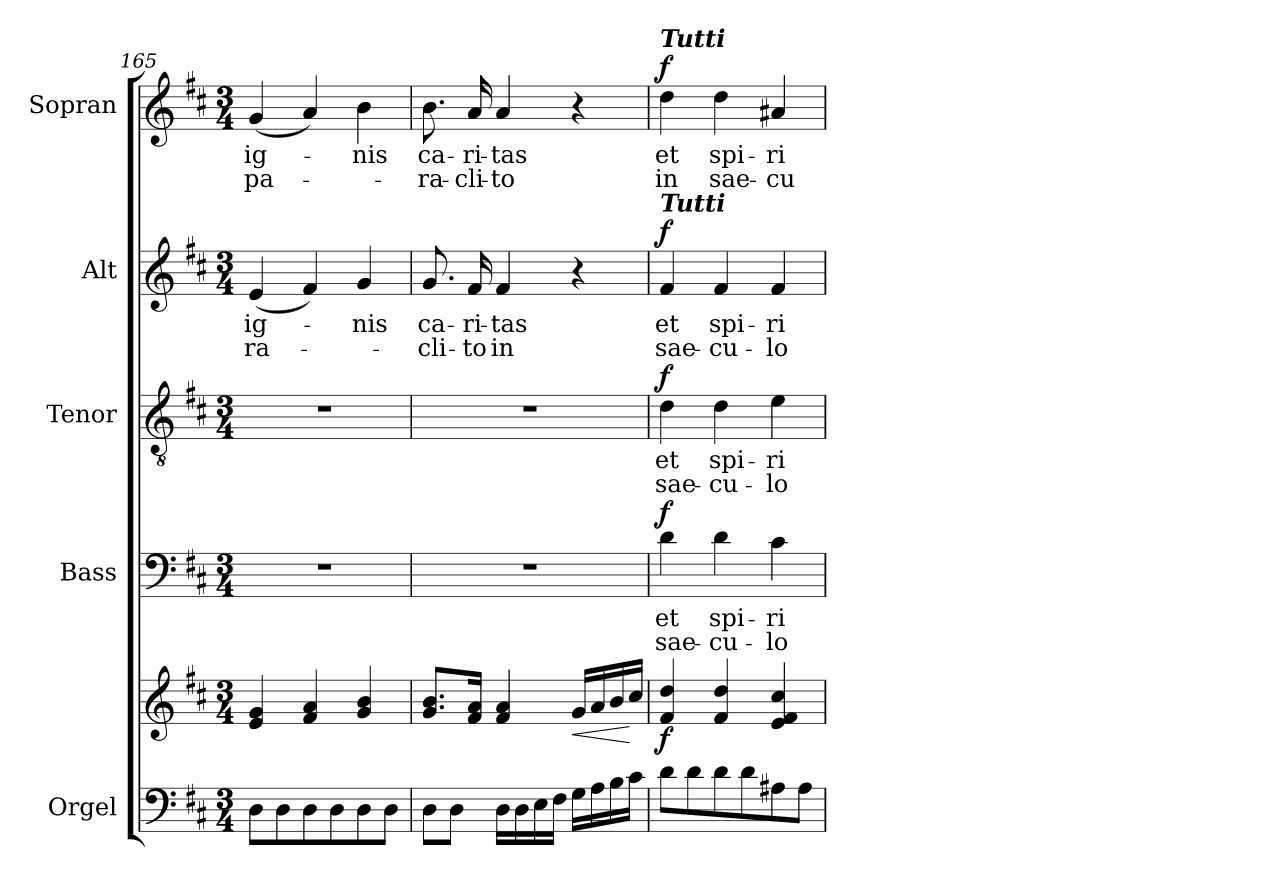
**kern	**kern	**dynam	**kern	**text	**text	**dynam	**kern	**text	**text	**dynam	**kern	**text	**text	**dynam	**kern	**text	**text	**dynam
*part5	*part5	*part5	*part4	*part4	*part4	*part4	*part3	*part3	*part3	*part3	*part2	*part2	*part2	*part2	*part1	*part1	*part1	*part1
*staff6	*staff5	*staff5/6	*staff4	*staff4	*staff4	*staff4	*staff3	*staff3	*staff3	*staff3	*staff2	*staff2	*staff2	*staff2	*staff1	*staff1	*staff1	*staff1
*I"Orgel	*	*	*I"Bass	*	*	*	*I"Tenor	*	*	*	*I"Alt	*	*	*	*I"Sopran	*	*	*
*I'Org.	*	*	*I'B.	*	*	*	*I'T.	*	*	*	*I'A.	*	*	*	*I'S.	*	*	*
*clefF4	*clefG2	*	*clefF4	*	*	*	*clefGv2	*	*	*	*clefG2	*	*	*	*clefG2	*	*	*
*k[f#c#]	*k[f#c#]	*	*k[f#c#]	*	*	*	*k[f#c#]	*	*	*	*k[f#c#]	*	*	*	*k[f#c#]	*	*	*
*D:	*D:	*	*D:	*	*	*	*D:	*	*	*	*D:	*	*	*	*D:	*	*	*
*M3/4	*M3/4	*	*M3/4	*	*	*	*M3/4	*	*	*	*M3/4	*	*	*	*M3/4	*	*	*
=165	=165	=165	=165	=165	=165	=165	=165	=165	=165	=165	=165	=165	=165	=165	=165	=165	=165	=165
!	!	!	!	!	!	!	!	!	!	!	!	!LO:LY:b	!LO:LY:b	!	!	!LO:LY:b	!LO:LY:b	!
8D\L	4e/ 4g/	.	2.r	.	.	.	2.r	.	.	.	(<4e/	ig-	-ra-	.	(<4g/	ig-	pa-	.
8D\	.	.	.	.	.	.	.	.	.	.	.	.	.	.	.	.	.	.
8D\	4f#/ 4a/	.	.	.	.	.	.	.	.	.	4f#/)	.	.	.	4a/)	.	.	.
8D\	.	.	.	.	.	.	.	.	.	.	.	.	.	.	.	.	.	.
!	!	!	!	!	!	!	!	!	!	!	!	!LO:LY:b	!	!	!	!LO:LY:b	!	!
8D\	4g/ 4b/	.	.	.	.	.	.	.	.	.	4g/	-nis	.	.	4b\	-nis	.	.
8D\J	.	.	.	.	.	.	.	.	.	.	.	.	.	.	.	.	.	.
=166	=166	=166	=166	=166	=166	=166	=166	=166	=166	=166	=166	=166	=166	=166	=166	=166	=166	=166
!	!	!	!	!	!	!	!	!	!	!	!	!LO:LY:b	!LO:LY:b	!	!	!LO:LY:b	!LO:LY:b	!
8D\L	8.g/ 8.b/L	.	2.r	.	.	.	2.r	.	.	.	8.g/	ca-	-cli-	.	8.b\	ca-	-ra-	.
8D\J	.	.	.	.	.	.	.	.	.	.	.	.	.	.	.	.	.	.
!	!	!	!	!	!	!	!	!	!	!	!	!LO:LY:b	!LO:LY:b	!	!	!LO:LY:b	!LO:LY:b	!
.	16f#/ 16a/Jk	.	.	.	.	.	.	.	.	.	16f#/	-ri-	-to	.	16a/	-ri-	-cli-	.
!	!	!	!	!	!	!	!	!	!	!	!	!LO:LY:b	!LO:LY:b	!	!	!LO:LY:b	!LO:LY:b	!
16D\LL	4f#/ 4a/	.	.	.	.	.	.	.	.	.	4f#/	-tas	in	.	4a/	-tas	-to	.
16D\	.	.	.	.	.	.	.	.	.	.	.	.	.	.	.	.	.	.
16E\	.	.	.	.	.	.	.	.	.	.	.	.	.	.	.	.	.	.
16F#\JJ	.	.	.	.	.	.	.	.	.	.	.	.	.	.	.	.	.	.
!	!	!LO:HP:b	!	!	!	!	!	!	!	!	!	!	!	!	!	!	!	!
16G\LL	16g/LL	<	.	.	.	.	.	.	.	.	4r	.	.	.	4r	.	.	.
16A\	16a/	.	.	.	.	.	.	.	.	.	.	.	.	.	.	.	.	.
16B\	16b/	.	.	.	.	.	.	.	.	.	.	.	.	.	.	.	.	.
16c#\JJ	16cc#/JJ	[	.	.	.	.	.	.	.	.	.	.	.	.	.	.	.	.
=167	=167	=167	=167	=167	=167	=167	=167	=167	=167	=167	=167	=167	=167	=167	=167	=167	=167	=167
!	!	!	!	!	!	!	!	!	!	!	!	!	!	!	!LO:TX:a:Bi:t=Tutti	!	!	!
!	!	!	!	!	!	!	!	!	!	!	!LO:TX:a:Bi:t=Tutti	!	!	!	!	!	!	!
!	!	!LO:DY:b	!	!LO:LY:b	!LO:LY:b	!LO:DY:a	!	!LO:LY:b	!LO:LY:b	!LO:DY:a	!	!LO:LY:b	!LO:LY:b	!LO:DY:a	!	!LO:LY:b	!LO:LY:b	!LO:DY:a
8d\L	4f#/ 4dd/	f	4d\	et	sae-	f	4d\	et	sae-	f	4f#/	et	sae-	f	4dd\	et	in	f
8d\	.	.	.	.	.	.	.	.	.	.	.	.	.	.	.	.	.	.
!	!	!	!	!LO:LY:b	!LO:LY:b	!	!	!LO:LY:b	!LO:LY:b	!	!	!LO:LY:b	!LO:LY:b	!	!	!LO:LY:b	!LO:LY:b	!
8d\	4f#/ 4dd/	.	4d\	spi-	-cu-	.	4d\	spi-	-cu-	.	4f#/	spi-	-cu-	.	4dd\	spi-	sae-	.
8d\	.	.	.	.	.	.	.	.	.	.	.	.	.	.	.	.	.	.
!	!	!	!	!LO:LY:b	!LO:LY:b	!	!	!LO:LY:b	!LO:LY:b	!	!	!LO:LY:b	!LO:LY:b	!	!	!LO:LY:b	!LO:LY:b	!
8A#X\	4e/ 4f#/ 4cc#/	.	4c#\	-ri-	-lo-	.	4e\	-ri-	-lo-	.	4f#/	-ri-	-lo-	.	4a#X/	-ri-	-cu-	.
8A#\J	.	.	.	.	.	.	.	.	.	.	.	.	.	.	.	.	.	.
=	=	=	=	=	=	=	=	=	=	=	=	=	=	=	=	=	=	=
*-	*-	*-	*-	*-	*-	*-	*-	*-	*-	*-	*-	*-	*-	*-	*-	*-	*-	*-
